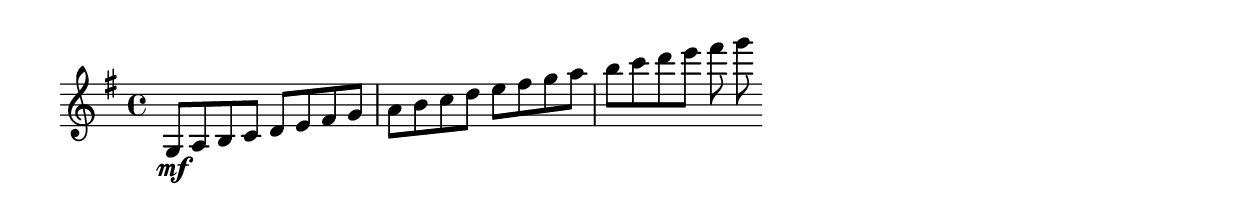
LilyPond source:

%%% WARNING: GENERATED FILE. DO NOT EDIT. %%%

\paper {  indent = 0\mm  line-width = 210\mm - 2.0 * 0.4\in}\header {
  title         = ""
  composer      = ""
}

\layout {}

<<
    \new StaffGroup <<
                    >>
    \new StaffGroup <<
                    >>
    \new StaffGroup <<
                    >>
    <<
    >>
    \new StaffGroup <<
                    >>
    \new StaffGroup <<
                        \new Staff {   \clef treble {   \time 4/4 \key g,,,,, \major {   g8-\mf a8 b8 c'8 d'8 e'8 fis'8 g'8
                                                                                     }
                                                    } { a'8 b'8 c''8 d''8 e''8 fis''8 g''8 a''8
                                                      } { b''8 c'''8 d'''8 e'''8 fis'''8 g'''8 }
                                   }
                    >>
>>